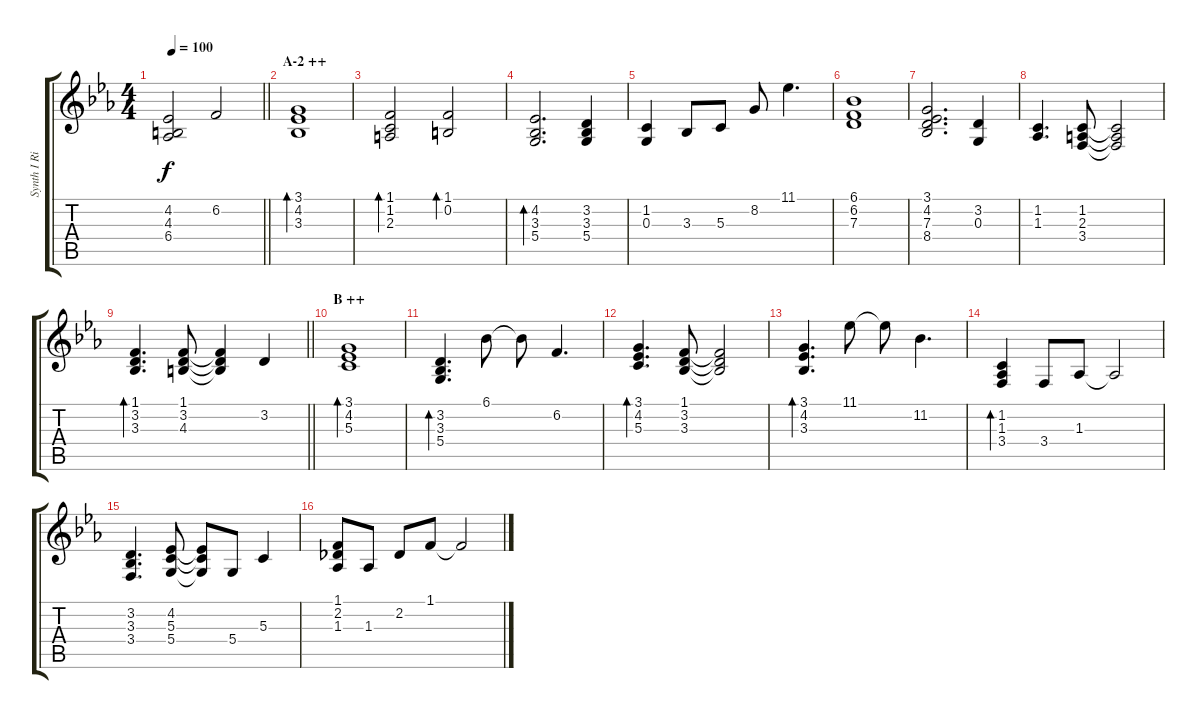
\track ("Synth I Right (Kotobuki Tsumugi)" "Synth I Ri") {instrument electricpiano1}
\staff {score tabs}
\tuning (E4 B3 G3 D3 A2 E2) {hide}
\ts (4 4)
\tempo 100
\clef g2
\barLineRight lightlight
\ks eb
(4.2 4.3 6.4).2{dy f} 6.2.2 |
\section ("" "A-2 ++")
(3.1 4.2 3.3).1{bd 120} |
(1.1 1.2 2.3).2{bd 120} (1.1 0.2).2{bd 120} |
(4.2 3.3 5.4).2{d bd 120} (3.2 3.3 5.4).4 |
(1.2 0.3).4 3.3.8 5.3.8 8.2.8 11.1.4{d} |
(6.1 6.2 7.3).1 |
(3.1 4.2 7.3 8.4).2{d} (3.2 0.3).4 |
(1.2 1.3).4{d} (1.2 2.3 3.4).8 (1.2{t} 2.3{t} 3.4{t}).2 |
\barLineRight lightlight
(1.1 3.2 3.3).4{d bd 120} (1.1 3.2 4.3).8 (1.1{t} 3.2{t} 4.3{t}).4 3.2.4 |
\section ("" "B ++")
(3.1 4.2 5.3).1{bd 120} |
(3.2 3.3 5.4).4{d bd 120} 6.1.8 6.1{t}.8 6.2.4{d} |
(3.1 4.2 5.3).4{d bd 120} (1.1 3.2 3.3).8 (1.1{t} 3.2{t} 3.3{t}).2 |
(3.1 4.2 3.3).4{d bd 120} 11.1.8 11.1{t}.8 11.2.4{d} |
(1.2 1.3 3.4).4{bd 120} 3.4.8 1.3.8 1.3{t}.2 |
(3.2 3.3 3.4).4{d} (4.2 5.3 5.4).8 (4.2{t} 5.3{t} 5.4{t}).8 5.4.8 5.3.4 |
(1.1 2.2 1.3).8 1.3.8 2.2.8 1.1.8 1.1{t}.2
